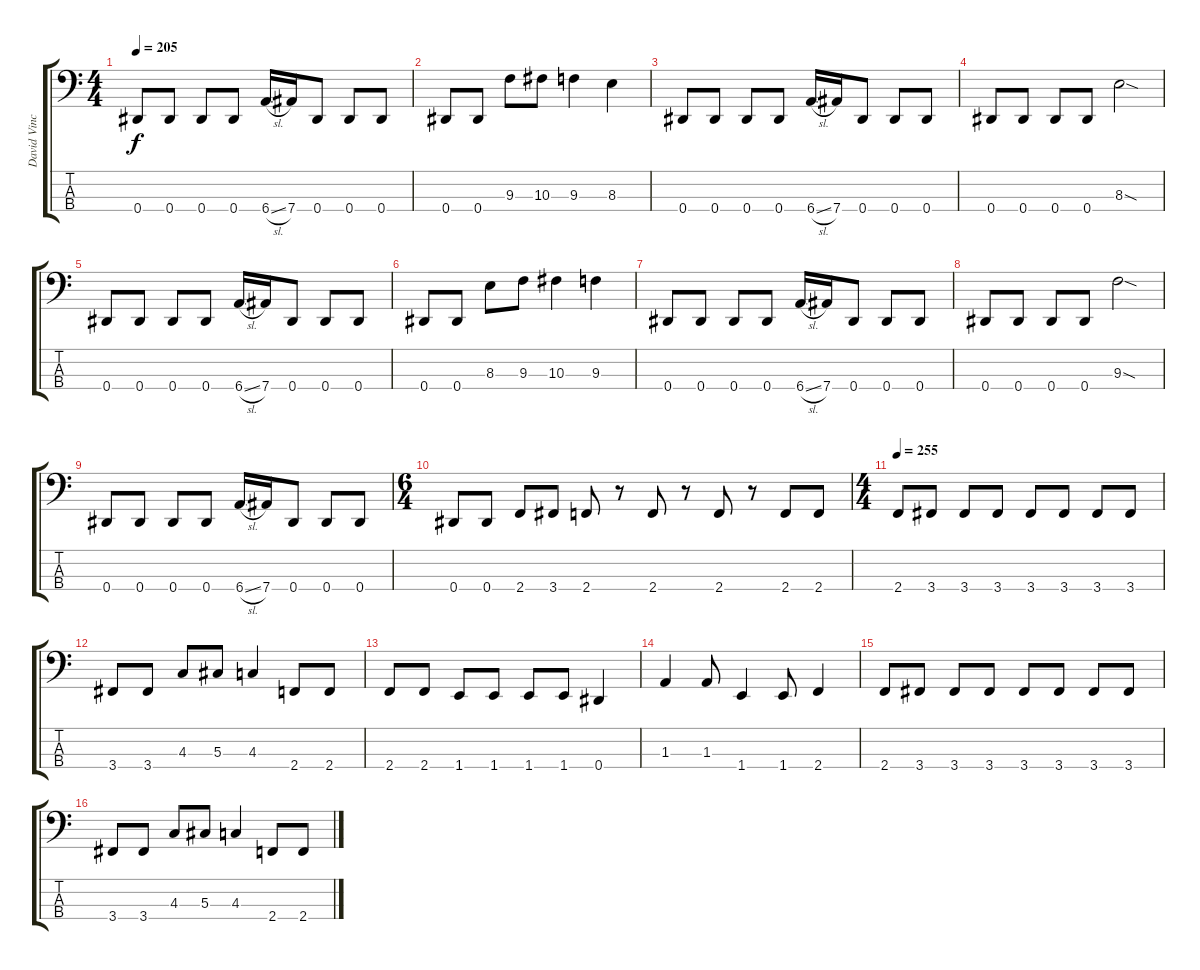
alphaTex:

\track ("David Vincent" "David Vinc") {instrument electricbasspick}
\staff {score tabs}
\tuning (Gb2 Db2 Ab1 Eb1) {hide}
\ts (4 4)
\tempo 205
\clef f4
\ks c
0.4.8{dy f} 0.4.8 0.4.8 0.4.8 6.4{sl}.16 7.4.16 0.4.8 0.4.8 0.4.8 |
0.4.8 0.4.8 9.3.8 10.3.8 9.3.4 8.3.4 |
0.4.8 0.4.8 0.4.8 0.4.8 6.4{sl}.16 7.4.16 0.4.8 0.4.8 0.4.8 |
0.4.8 0.4.8 0.4.8 0.4.8 8.3{sod}.2 |
0.4.8 0.4.8 0.4.8 0.4.8 6.4{sl}.16 7.4.16 0.4.8 0.4.8 0.4.8 |
0.4.8 0.4.8 8.3.8 9.3.8 10.3.4 9.3.4 |
0.4.8 0.4.8 0.4.8 0.4.8 6.4{sl}.16 7.4.16 0.4.8 0.4.8 0.4.8 |
0.4.8 0.4.8 0.4.8 0.4.8 9.3{sod}.2 |
0.4.8 0.4.8 0.4.8 0.4.8 6.4{sl}.16 7.4.16 0.4.8 0.4.8 0.4.8 |
\ts (6 4)
0.4.8 0.4.8 2.4.8 3.4.8 2.4.8 r.8 2.4.8 r.8 2.4.8 r.8 2.4.8 2.4.8 |
\ts (4 4)
\tempo 255
2.4.8 3.4.8 3.4.8 3.4.8 3.4.8 3.4.8 3.4.8 3.4.8 |
3.4.8 3.4.8 4.3.8 5.3.8 4.3.4 2.4.8 2.4.8 |
2.4.8 2.4.8 1.4.8 1.4.8 1.4.8 1.4.8 0.4.4 |
1.3.4 1.3.8 1.4.4 1.4.8 2.4.4 |
2.4.8 3.4.8 3.4.8 3.4.8 3.4.8 3.4.8 3.4.8 3.4.8 |
3.4.8 3.4.8 4.3.8 5.3.8 4.3.4 2.4.8 2.4.8
